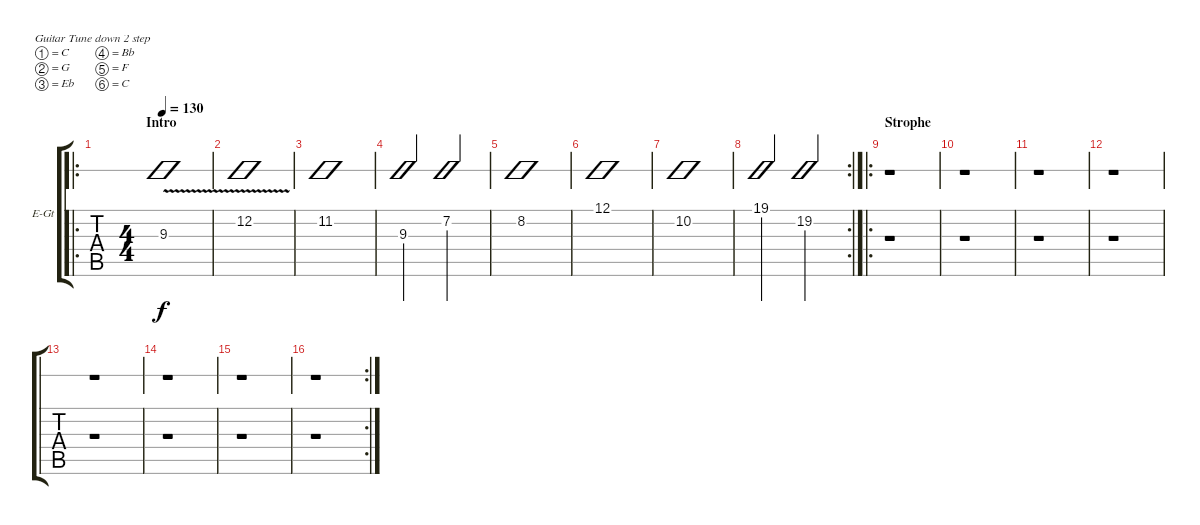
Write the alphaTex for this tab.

\bracketExtendMode groupsimilarinstruments
\firstSystemTrackNameOrientation horizontal
\otherSystemsTrackNameOrientation horizontal
\track ("Guitar Solo" "E-Gt") {instrument distortionguitar}
\staff {tabs slash}
\tuning (C4 G3 Eb3 Bb2 F2 C2)
\ro
\ts (4 4)
\beaming (8 2 2 2 2)
\section ("" "Intro")
\tempo 130
\clef g2
\ks c
9.3{v}.1{dy f instrument distortionguitar} |
12.2{v}.1 |
11.2.1 |
9.3.2 7.2.2 |
8.2.1 |
12.1.1 |
10.2.1 |
\rc 2
19.1.2 19.2.2 |
\ro
\section ("" "Strophe")
r.1 |
r.1 |
r.1 |
r.1 |
r.1 |
r.1 |
r.1 |
\rc 2
r.1
